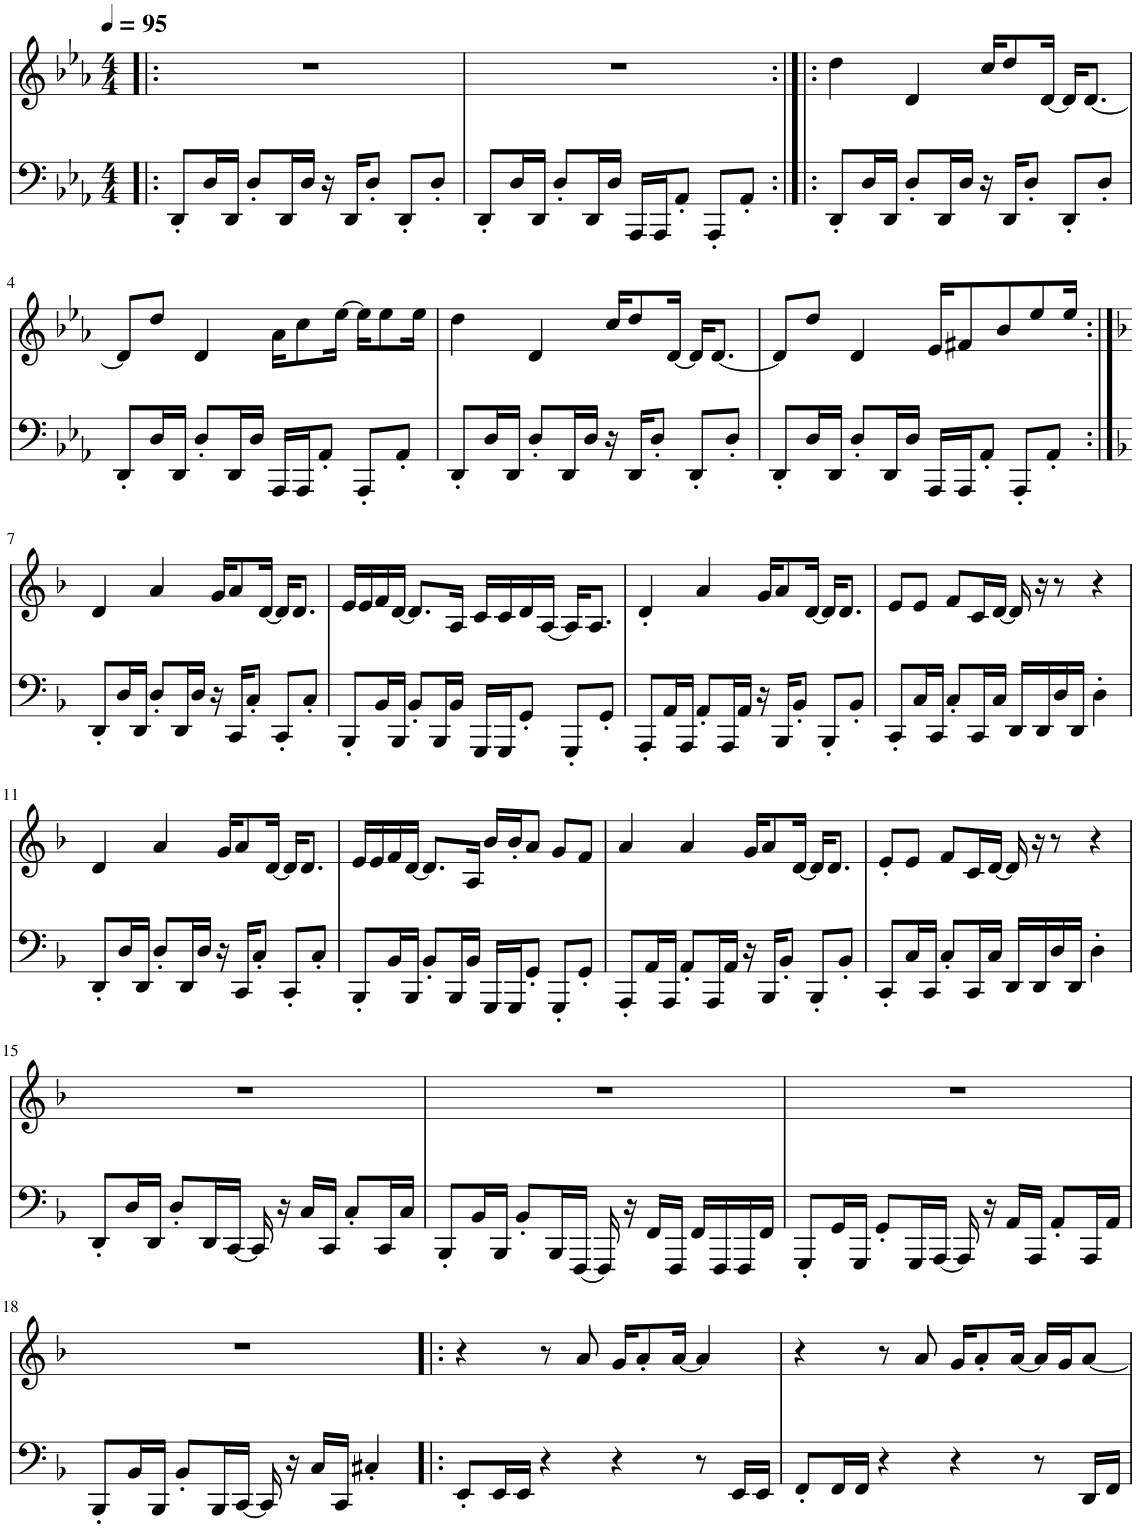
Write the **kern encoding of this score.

**kern	**kern
*part1	*part1
*staff2	*staff1
*I"Piano	*
*I'Pno.	*
*clefF4	*clefG2
*k[b-e-a-]	*k[b-e-a-]
*M4/4	*M4/4
*MM95	*MM95
=1!|:	=1!|:
8DD'/L	1r
16D/L	.
16DD/JJ	.
8D'/L	.
16DD/L	.
16D/JJ	.
16r	.
16DD/KL	.
8D'/J	.
8DD'/L	.
8D'/J	.
=2	=2
8DD'/L	1r
16D/L	.
16DD/JJ	.
8D'/L	.
16DD/L	.
16D/JJ	.
16AAA-/LL	.
16AAA-/J	.
8AA-'/J	.
8AAA-'/L	.
8AA-'/J	.
=3:|!|:	=3:|!|:
8DD'/L	4dd\
16D/L	.
16DD/JJ	.
8D'/L	4d/
16DD/L	.
16D/JJ	.
16r	16cc/KL
16DD/KL	8dd/
8D'/J	.
.	[16d/Jk
8DD'/L	16d/KL]
.	[8.d/J
8D'/J	.
!!LO:LB:g=z
=4	=4
8DD'/L	8d/L]
16D/L	8dd/J
16DD/JJ	.
8D'/L	4d/
16DD/L	.
16D/JJ	.
16AAA-/LL	16a-\KL
16AAA-/J	8cc\
8AA-'/J	.
.	[16ee-\Jk
8AAA-'/L	16ee-\KL]
.	8ee-\
8AA-'/J	.
.	16ee-\Jk
=5	=5
8DD'/L	4dd\
16D/L	.
16DD/JJ	.
8D'/L	4d/
16DD/L	.
16D/JJ	.
16r	16cc/KL
16DD/KL	8dd/
8D'/J	.
.	[16d/Jk
8DD'/L	16d/KL]
.	[8.d/J
8D'/J	.
=6	=6
8DD'/L	8d/L]
16D/L	8dd/J
16DD/JJ	.
8D'/L	4d/
16DD/L	.
16D/JJ	.
16AAA-/LL	16e-/KL
16AAA-/J	8f#X/
8AA-'/J	.
.	8b-/
8AAA-'/L	.
.	8ee-/
8AA-'/J	.
.	16ee-/Jk
!!LO:LB:g=z
=7:|!	=7:|!
*k[b-]	*k[b-]
8DD'/L	4d/
16D/L	.
16DD/JJ	.
8D'/L	4a/
16DD/L	.
16D/JJ	.
16r	16g/KL
16CC/KL	8a/
8C'/J	.
.	[16d/Jk
8CC'/L	16d/KL]
.	8.d/J
8C'/J	.
=8	=8
8BBB-'/L	16e/LL
.	16e/
16BB-/L	16f/
16BBB-/JJ	[16d/JJ
8BB-'/L	8.d/L]
16BBB-/L	.
16BB-/JJ	16A/Jk
16GGG/LL	16c/LL
16GGG/J	16c/
8GG'/J	16d/
.	[16A/JJ
8GGG'/L	16A/KL]
.	8.A/J
8GG'/J	.
=9	=9
8AAA'/L	4d'/
16AA/L	.
16AAA/JJ	.
8AA'/L	4a/
16AAA/L	.
16AA/JJ	.
16r	16g/KL
16BBB-/KL	8a/
8BB-'/J	.
.	[16d/Jk
8BBB-'/L	16d/KL]
.	8.d/J
8BB-'/J	.
=10	=10
8CC'/L	8e/L
16C/L	8e/J
16CC/JJ	.
8C'/L	8f/L
16CC/L	16c/L
16C/JJ	[16d/JJ
16DD/LL	16d/]
16DD/	16r
16D/	8r
16DD/JJ	.
4D'\	4r
!!LO:LB:g=z
=11	=11
8DD'/L	4d/
16D/L	.
16DD/JJ	.
8D'/L	4a/
16DD/L	.
16D/JJ	.
16r	16g/KL
16CC/KL	8a/
8C'/J	.
.	[16d/Jk
8CC'/L	16d/KL]
.	8.d/J
8C'/J	.
=12	=12
8BBB-'/L	16e/LL
.	16e/
16BB-/L	16f/
16BBB-/JJ	[16d/JJ
8BB-'/L	8.d/L]
16BBB-/L	.
16BB-/JJ	16A/Jk
16GGG/LL	16b-/LL
16GGG/J	16b-'/J
8GG'/J	8a/J
8GGG'/L	8g/L
8GG'/J	8f/J
=13	=13
8AAA'/L	4a/
16AA/L	.
16AAA/JJ	.
8AA'/L	4a/
16AAA/L	.
16AA/JJ	.
16r	16g/KL
16BBB-/KL	8a/
8BB-'/J	.
.	[16d/Jk
8BBB-'/L	16d/KL]
.	8.d/J
8BB-'/J	.
=14	=14
8CC'/L	8e'/L
16C/L	8e/J
16CC/JJ	.
8C'/L	8f/L
16CC/L	16c/L
16C/JJ	[16d/JJ
16DD/LL	16d/]
16DD/	16r
16D/	8r
16DD/JJ	.
4D'\	4r
!!LO:LB:g=z
=15	=15
8DD'/L	1r
16D/L	.
16DD/JJ	.
8D'/L	.
16DD/L	.
[16CC/JJ	.
16CC/]	.
16r	.
16C/LL	.
16CC/JJ	.
8C'/L	.
16CC/L	.
16C/JJ	.
=16	=16
8BBB-'/L	1r
16BB-/L	.
16BBB-/JJ	.
8BB-'/L	.
16BBB-/L	.
[16FFF/JJ	.
16FFF/]	.
16r	.
16FF/LL	.
16FFF/JJ	.
16FF/LL	.
16FFF/	.
16FFF/	.
16FF/JJ	.
=17	=17
8GGG'/L	1r
16GG/L	.
16GGG/JJ	.
8GG'/L	.
16GGG/L	.
[16AAA/JJ	.
16AAA/]	.
16r	.
16AA/LL	.
16AAA/JJ	.
8AA'/L	.
16AAA/L	.
16AA/JJ	.
!!LO:LB:g=z
=18	=18
8BBB-'/L	1r
16BB-/L	.
16BBB-/JJ	.
8BB-'/L	.
16BBB-/L	.
[16CC/JJ	.
16CC/]	.
16r	.
16C/LL	.
16CC/JJ	.
4C#X'/	.
=19!|:	=19!|:
8EE'/L	4r
16EE/L	.
16EE/JJ	.
4r	8r
.	8a/
4r	16g/KL
.	8a'/
.	[16a/Jk
8r	4a/]
16EE/LL	.
16EE/JJ	.
=20	=20
8FF'/L	4r
16FF/L	.
16FF/JJ	.
4r	8r
.	8a/
4r	16g/KL
.	8a'/
.	[16a/Jk
8r	16a/LL]
.	16g/J
16DD/LL	[8a/J
16FF/JJ	.
=	=
*-	*-
